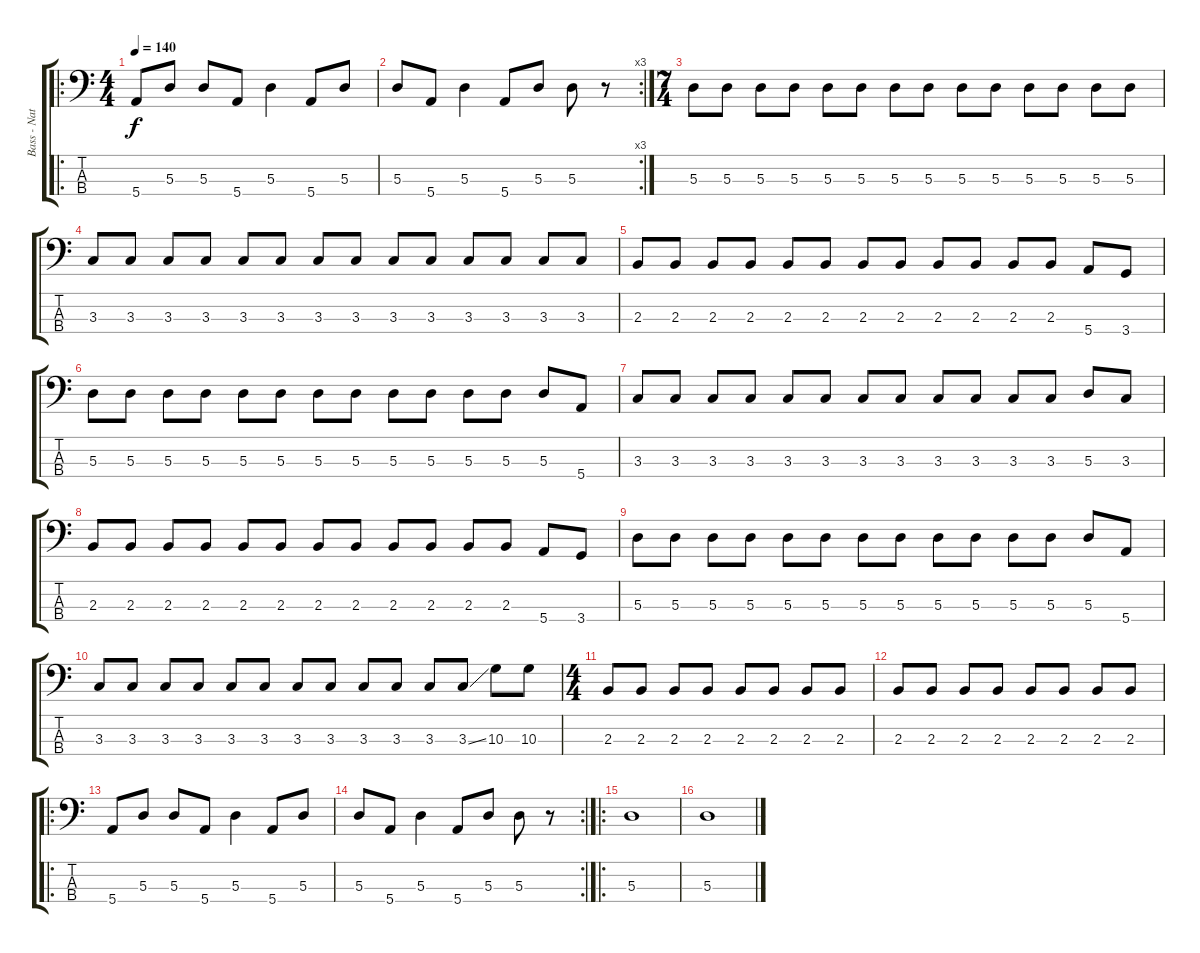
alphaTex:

\track ("Bass - Nate Mendel" "Bass - Nat") {instrument electricbassfinger}
\staff {score tabs}
\tuning (G2 D2 A1 E1) {hide}
\ro
\ts (4 4)
\tempo 140
\clef f4
\ks c
5.4.8{dy f instrument electricbassfinger} 5.3.8 5.3.8 5.4.8 5.3.4 5.4.8 5.3.8 |
\rc 3
5.3.8 5.4.8 5.3.4 5.4.8 5.3.8 5.3.8 r.8 |
\ts (7 4)
5.3.8 5.3.8 5.3.8 5.3.8 5.3.8 5.3.8 5.3.8 5.3.8 5.3.8 5.3.8 5.3.8 5.3.8 5.3.8 5.3.8 |
3.3.8 3.3.8 3.3.8 3.3.8 3.3.8 3.3.8 3.3.8 3.3.8 3.3.8 3.3.8 3.3.8 3.3.8 3.3.8 3.3.8 |
2.3.8 2.3.8 2.3.8 2.3.8 2.3.8 2.3.8 2.3.8 2.3.8 2.3.8 2.3.8 2.3.8 2.3.8 5.4.8 3.4.8 |
5.3.8 5.3.8 5.3.8 5.3.8 5.3.8 5.3.8 5.3.8 5.3.8 5.3.8 5.3.8 5.3.8 5.3.8 5.3.8 5.4.8 |
3.3.8 3.3.8 3.3.8 3.3.8 3.3.8 3.3.8 3.3.8 3.3.8 3.3.8 3.3.8 3.3.8 3.3.8 5.3.8 3.3.8 |
2.3.8 2.3.8 2.3.8 2.3.8 2.3.8 2.3.8 2.3.8 2.3.8 2.3.8 2.3.8 2.3.8 2.3.8 5.4.8 3.4.8 |
5.3.8 5.3.8 5.3.8 5.3.8 5.3.8 5.3.8 5.3.8 5.3.8 5.3.8 5.3.8 5.3.8 5.3.8 5.3.8 5.4.8 |
3.3.8 3.3.8 3.3.8 3.3.8 3.3.8 3.3.8 3.3.8 3.3.8 3.3.8 3.3.8 3.3.8 3.3{ss}.8 10.3.8 10.3.8 |
\ts (4 4)
2.3.8 2.3.8 2.3.8 2.3.8 2.3.8 2.3.8 2.3.8 2.3.8 |
2.3.8 2.3.8 2.3.8 2.3.8 2.3.8 2.3.8 2.3.8 2.3.8 |
\ro
5.4.8 5.3.8 5.3.8 5.4.8 5.3.4 5.4.8 5.3.8 |
\rc 2
5.3.8 5.4.8 5.3.4 5.4.8 5.3.8 5.3.8 r.8 |
\ro
5.3.1 |
5.3.1
